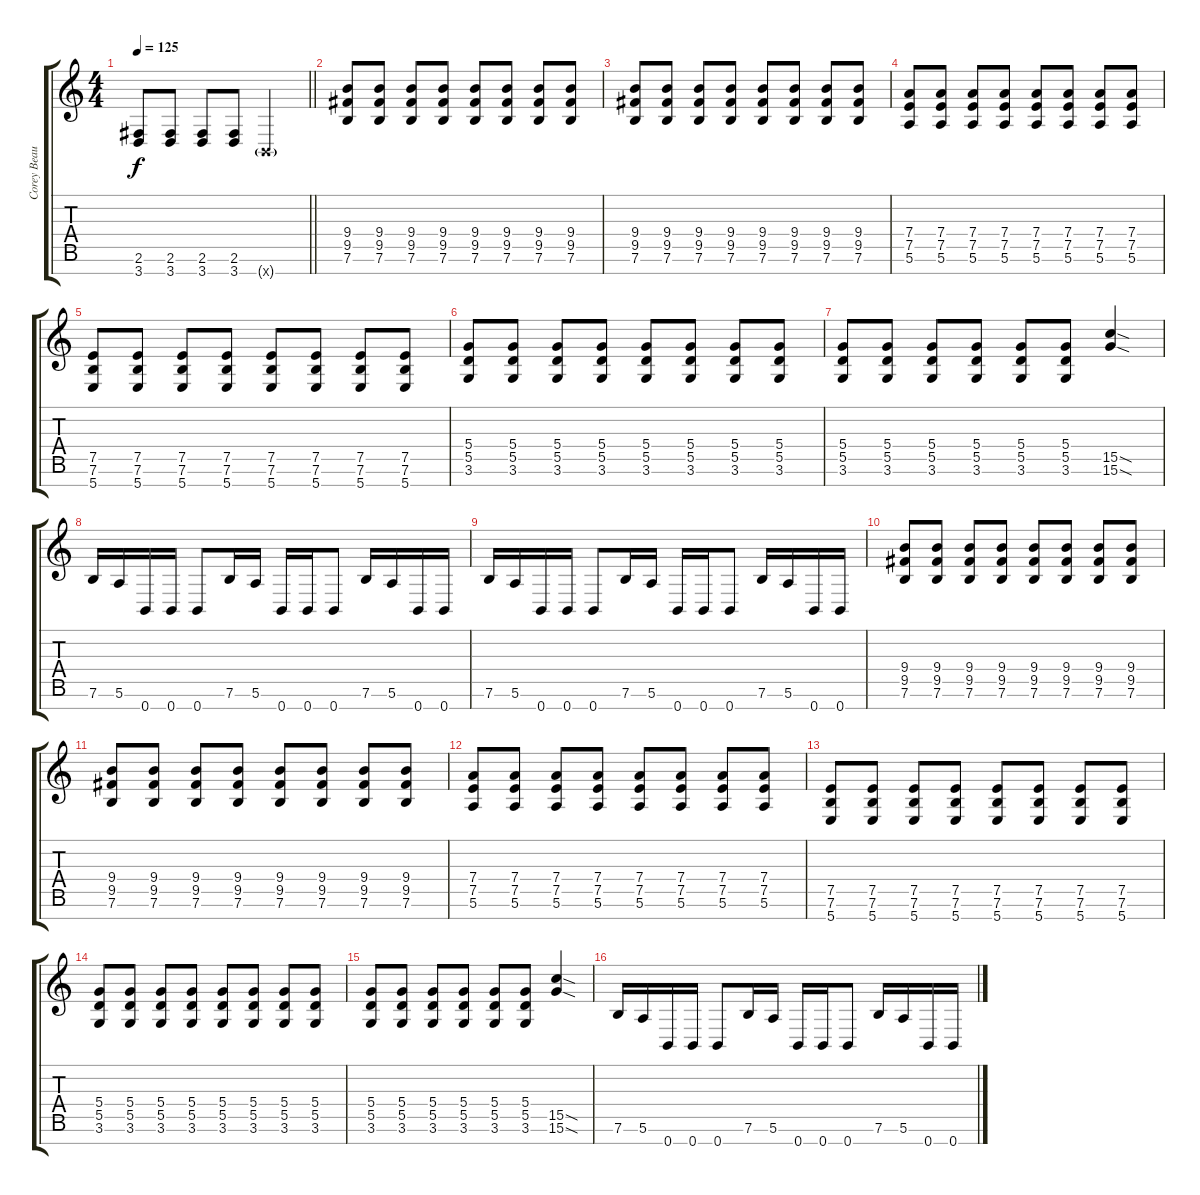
\track ("Corey Beaulieau" "Corey Beau") {instrument distortionguitar}
\staff {score tabs}
\tuning (E4 B3 G3 D3 A2 E2 B1) {hide}
\ts (4 4)
\tempo 125
\clef g2
\barLineRight lightlight
\ks c
(2.6 3.7).8{dy f} (2.6 3.7).8 (2.6 3.7).8 (2.6 3.7).8 0.7{g x}.2 |
(9.4 9.5 7.6).8 (9.4 9.5 7.6).8 (9.4 9.5 7.6).8 (9.4 9.5 7.6).8 (9.4 9.5 7.6).8 (9.4 9.5 7.6).8 (9.4 9.5 7.6).8 (9.4 9.5 7.6).8 |
(9.4 9.5 7.6).8 (9.4 9.5 7.6).8 (9.4 9.5 7.6).8 (9.4 9.5 7.6).8 (9.4 9.5 7.6).8 (9.4 9.5 7.6).8 (9.4 9.5 7.6).8 (9.4 9.5 7.6).8 |
(7.4 7.5 5.6).8 (7.4 7.5 5.6).8 (7.4 7.5 5.6).8 (7.4 7.5 5.6).8 (7.4 7.5 5.6).8 (7.4 7.5 5.6).8 (7.4 7.5 5.6).8 (7.4 7.5 5.6).8 |
(7.5 7.6 5.7).8 (7.5 7.6 5.7).8 (7.5 7.6 5.7).8 (7.5 7.6 5.7).8 (7.5 7.6 5.7).8 (7.5 7.6 5.7).8 (7.5 7.6 5.7).8 (7.5 7.6 5.7).8 |
(5.4 5.5 3.6).8 (5.4 5.5 3.6).8 (5.4 5.5 3.6).8 (5.4 5.5 3.6).8 (5.4 5.5 3.6).8 (5.4 5.5 3.6).8 (5.4 5.5 3.6).8 (5.4 5.5 3.6).8 |
(5.4 5.5 3.6).8 (5.4 5.5 3.6).8 (5.4 5.5 3.6).8 (5.4 5.5 3.6).8 (5.4 5.5 3.6).8 (5.4 5.5 3.6).8 (15.5{sod} 15.6{sod}).4 |
7.6.16 5.6.16 0.7.16 0.7.16 0.7.8 7.6.16 5.6.16 0.7.16 0.7.16 0.7.8 7.6.16 5.6.16 0.7.16 0.7.16 |
7.6.16 5.6.16 0.7.16 0.7.16 0.7.8 7.6.16 5.6.16 0.7.16 0.7.16 0.7.8 7.6.16 5.6.16 0.7.16 0.7.16 |
(9.4 9.5 7.6).8 (9.4 9.5 7.6).8 (9.4 9.5 7.6).8 (9.4 9.5 7.6).8 (9.4 9.5 7.6).8 (9.4 9.5 7.6).8 (9.4 9.5 7.6).8 (9.4 9.5 7.6).8 |
(9.4 9.5 7.6).8 (9.4 9.5 7.6).8 (9.4 9.5 7.6).8 (9.4 9.5 7.6).8 (9.4 9.5 7.6).8 (9.4 9.5 7.6).8 (9.4 9.5 7.6).8 (9.4 9.5 7.6).8 |
(7.4 7.5 5.6).8 (7.4 7.5 5.6).8 (7.4 7.5 5.6).8 (7.4 7.5 5.6).8 (7.4 7.5 5.6).8 (7.4 7.5 5.6).8 (7.4 7.5 5.6).8 (7.4 7.5 5.6).8 |
(7.5 7.6 5.7).8 (7.5 7.6 5.7).8 (7.5 7.6 5.7).8 (7.5 7.6 5.7).8 (7.5 7.6 5.7).8 (7.5 7.6 5.7).8 (7.5 7.6 5.7).8 (7.5 7.6 5.7).8 |
(5.4 5.5 3.6).8 (5.4 5.5 3.6).8 (5.4 5.5 3.6).8 (5.4 5.5 3.6).8 (5.4 5.5 3.6).8 (5.4 5.5 3.6).8 (5.4 5.5 3.6).8 (5.4 5.5 3.6).8 |
(5.4 5.5 3.6).8 (5.4 5.5 3.6).8 (5.4 5.5 3.6).8 (5.4 5.5 3.6).8 (5.4 5.5 3.6).8 (5.4 5.5 3.6).8 (15.5{sod} 15.6{sod}).4 |
7.6.16 5.6.16 0.7.16 0.7.16 0.7.8 7.6.16 5.6.16 0.7.16 0.7.16 0.7.8 7.6.16 5.6.16 0.7.16 0.7.16
